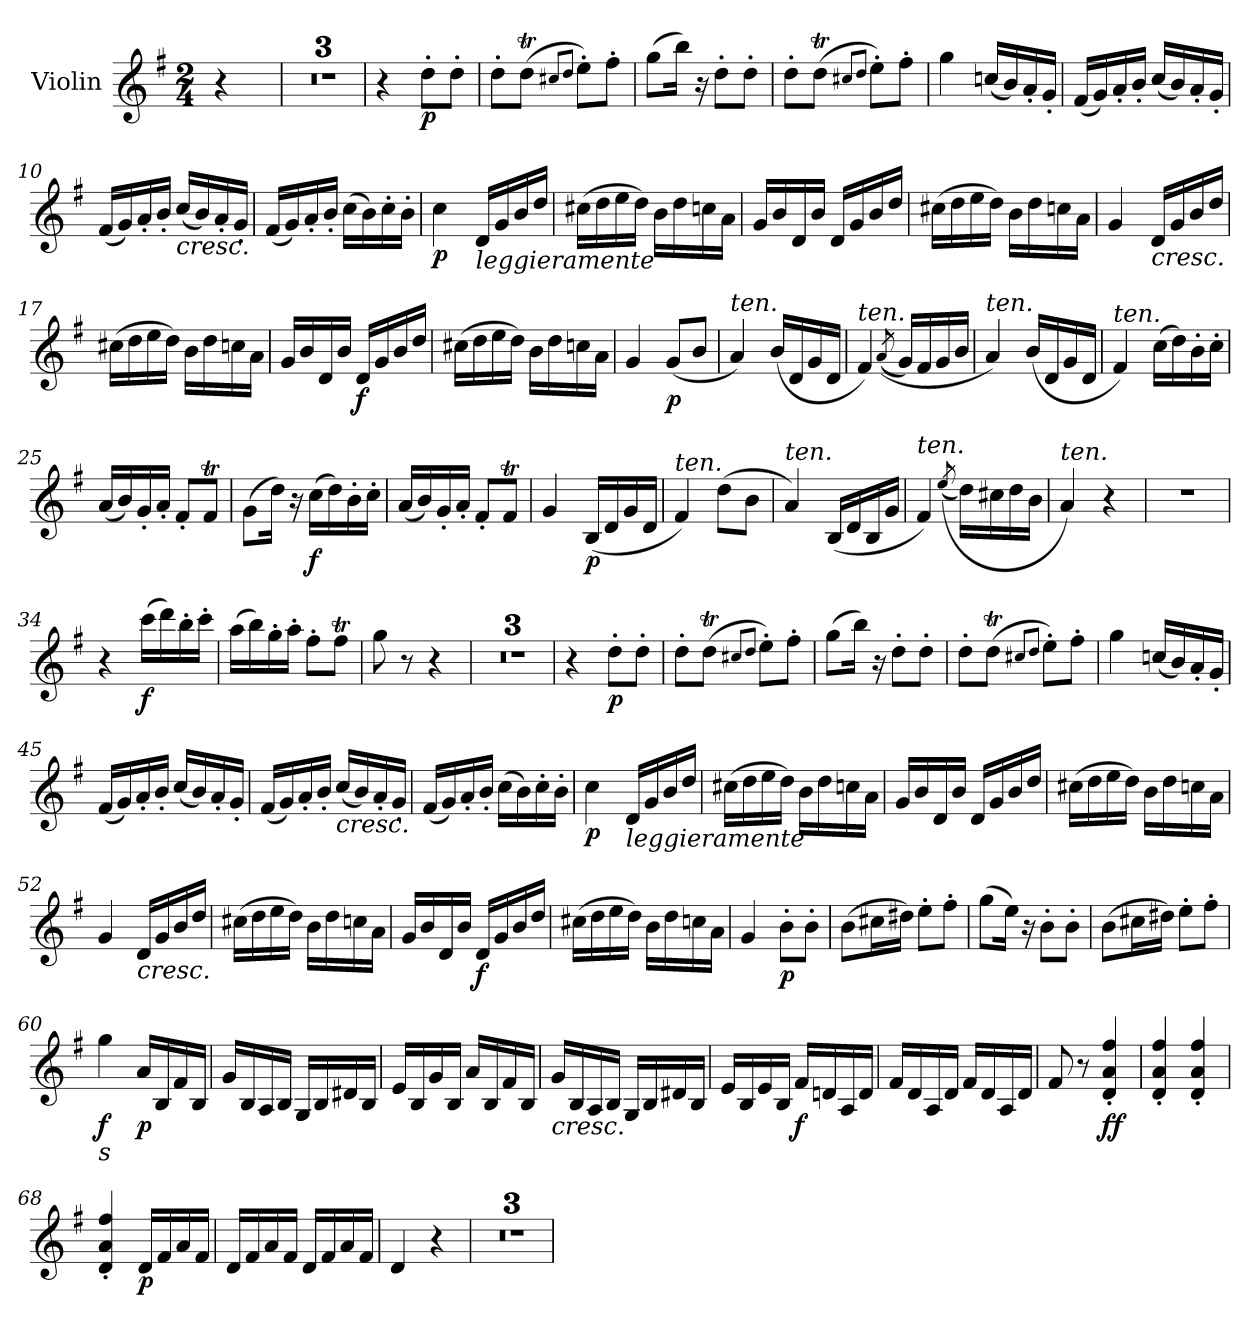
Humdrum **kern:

**kern	**dynam
*part1	*part1
*staff1	*staff1
*I"Violin	*
*I'Vln.	*
!!LO:PB:g=z
*clefG2	*
*k[f#]	*
*G:	*
*M2/4	*
*MM120	*
=	=
4r	.
=1	=1
2r	.
=2	=2
2r	.
=3	=3
2r	.
=4	=4
4r	.
8dd'i\L	p
8dd'i\J	.
=5	=5
8dd'i\L	.
(8ddTi\J	.
8qcc#Xi/L	.
8qddi/J	.
8ee'i\L)	.
8ff#'i\J	.
=6	=6
(8ggi\L	.
16bbi\Jk)	.
16r	.
8dd'i\L	.
8dd'i\J	.
=7	=7
8dd'i\L	.
(8ddTi\J	.
8qcc#Xi/L	.
8qddi/J	.
8ee'i\L)	.
8ff#'i\J	.
=8	=8
4ggi\	.
(16ccni/LL	.
16bi/)	.
16a'i/	.
16g'i/JJ	.
=9	=9
(16f#i/LL	.
16gi/)	.
16a'i/	.
16b'i/JJ	.
(16cci/LL	.
16bi/)	.
16a'i/	.
16g'i/JJ	.
!!LO:LB:g=z
=10	=10
(16f#i/LL	.
16gi/)	.
16a'i/	.
16b'i/JJ	.
!LO:TX:b:i:t=cresc.	!
(16cci/LL	.
16bi/)	.
16a'i/	.
16g'i/JJ	.
=11	=11
(16f#i/LL	.
16gi/)	.
16a'i/	.
16b'i/JJ	.
(16cci\LL	.
16bi\)	.
16cc'i\	.
16b'i\JJ	.
=12	=12
4cci\	p
!LO:TX:b:i:t=leggieramente	!
16di/LL	.
16gi/	.
16bi/	.
16ddi/JJ	.
=13	=13
(16cc#Xi\LL	.
16ddi\	.
16eei\	.
16ddi\JJ)	.
16bi\LL	.
16ddi\	.
16ccni\	.
16ai\JJ	.
=14	=14
16gi/LL	.
16bi/	.
16di/	.
16bi/JJ	.
16di/LL	.
16gi/	.
16bi/	.
16ddi/JJ	.
=15	=15
(16cc#Xi\LL	.
16ddi\	.
16eei\	.
16ddi\JJ)	.
16bi\LL	.
16ddi\	.
16ccni\	.
16ai\JJ	.
!!LO:LB:g=z
=16	=16
4gi/	.
!LO:TX:b:i:t=cresc.	!
16di/LL	.
16gi/	.
16bi/	.
16ddi/JJ	.
=17	=17
(16cc#Xi\LL	.
16ddi\	.
16eei\	.
16ddi\JJ)	.
16bi\LL	.
16ddi\	.
16ccni\	.
16ai\JJ	.
=18	=18
16gi/LL	.
16bi/	.
16di/	.
16bi/JJ	.
16di/LL	f
16gi/	.
16bi/	.
16ddi/JJ	.
=19	=19
(16cc#Xi\LL	.
16ddi\	.
16eei\	.
16ddi\JJ)	.
16bi\LL	.
16ddi\	.
16ccni\	.
16ai\JJ	.
=20	=20
4gi/	.
(8gi/L	p
8bi/J	.
=21	=21
!LO:TX:a:i:t=ten.	!
4ai/)	.
(16bi/LL	.
16di/	.
16gi/	.
16di/JJ	.
!!LO:LB:g=z
=22	=22
!LO:TX:a:i:t=ten.	!
4f#i/)	.
((8qai/	.
16gi/LL)	.
16f#i/	.
16gi/	.
16bi/JJ	.
=23	=23
!LO:TX:a:i:t=ten.	!
4ai/)	.
(16bi/LL	.
16di/	.
16gi/	.
16di/JJ	.
=24	=24
!LO:TX:a:i:t=ten.	!
4f#i/)	.
(16cci\LL	.
16ddi\)	.
16b'i\	.
16cc'i\JJ	.
=25	=25
(16ai/LL	.
16bi/)	.
16g'i/	.
16a'i/JJ	.
8f#'i/L	.
8f#ti/J	.
=26	=26
(8gi\L	.
16ddi\Jk)	.
16r	.
(16cci\LL	f
16ddi\)	.
16b'i\	.
16cc'i\JJ	.
=27	=27
(16ai/LL	.
16bi/)	.
16g'i/	.
16a'i/JJ	.
8f#'i/L	.
8f#ti/J	.
=28	=28
4gi/	.
(16Bi/LL	p
16di/	.
16gi/	.
16di/JJ	.
!!LO:LB:g=z
=29	=29
!LO:TX:a:i:t=ten.	!
4f#i/)	.
(8ddi\L	.
8bi\J	.
=30	=30
!LO:TX:a:i:t=ten.	!
4ai/)	.
(16Bi/LL	.
16di/	.
16Bi/	.
16gi/JJ	.
=31	=31
!LO:TX:a:i:t=ten.	!
4f#i/)	.
((8qeei/	.
16ddi\LL)	.
16cc#Xi\	.
16ddi\	.
16bi\JJ	.
=32	=32
!LO:TX:a:i:t=ten.	!
4ai/)	.
4r	.
=33	=33
!LO:N:vis=1	!
2r	.
=34	=34
4r	.
(16ccci\LL	f
16dddi\)	.
16bb'i\	.
16ccc'i\JJ	.
=35	=35
(16aai\LL	.
16bbi\)	.
16gg'i\	.
16aa'i\JJ	.
8ff#'i\L	.
8ff#ti\J	.
=36	=36
8ggi\	.
8r	.
4r	.
=37	=37
2r	.
=38	=38
2r	.
=39	=39
2r	.
=40	=40
4r	.
8dd'i\L	p
8dd'i\J	.
!!LO:LB:g=z
=41	=41
8dd'i\L	.
(8ddTi\J	.
8qcc#Xi/L	.
8qddi/J	.
8ee'i\L)	.
8ff#'i\J	.
=42	=42
(8ggi\L	.
16bbi\Jk)	.
16r	.
8dd'i\L	.
8dd'i\J	.
=43	=43
8dd'i\L	.
(8ddTi\J	.
8qcc#Xi/L	.
8qddi/J	.
8ee'i\L)	.
8ff#'i\J	.
=44	=44
4ggi\	.
(16ccni/LL	.
16bi/)	.
16a'i/	.
16g'i/JJ	.
=45	=45
(16f#i/LL	.
16gi/)	.
16a'i/	.
16b'i/JJ	.
(16cci/LL	.
16bi/)	.
16a'i/	.
16g'i/JJ	.
=46	=46
(16f#i/LL	.
16gi/)	.
16a'i/	.
16b'i/JJ	.
!LO:TX:b:i:t=cresc.	!
(16cci/LL	.
16bi/)	.
16a'i/	.
16g'i/JJ	.
=47	=47
(16f#i/LL	.
16gi/)	.
16a'i/	.
16b'i/JJ	.
(16cci\LL	.
16bi\)	.
16cc'i\	.
16b'i\JJ	.
!!LO:LB:g=z
=48	=48
4cci\	p
!LO:TX:b:i:t=leggieramente	!
16di/LL	.
16gi/	.
16bi/	.
16ddi/JJ	.
=49	=49
(16cc#Xi\LL	.
16ddi\	.
16eei\	.
16ddi\JJ)	.
16bi\LL	.
16ddi\	.
16ccni\	.
16ai\JJ	.
=50	=50
16gi/LL	.
16bi/	.
16di/	.
16bi/JJ	.
16di/LL	.
16gi/	.
16bi/	.
16ddi/JJ	.
=51	=51
(16cc#Xi\LL	.
16ddi\	.
16eei\	.
16ddi\JJ)	.
16bi\LL	.
16ddi\	.
16ccni\	.
16ai\JJ	.
=52	=52
4gi/	.
!LO:TX:b:i:t=cresc.	!
16di/LL	.
16gi/	.
16bi/	.
16ddi/JJ	.
=53	=53
(16cc#Xi\LL	.
16ddi\	.
16eei\	.
16ddi\JJ)	.
16bi\LL	.
16ddi\	.
16ccni\	.
16ai\JJ	.
!!LO:LB:g=z
=54	=54
16gi/LL	.
16bi/	.
16di/	.
16bi/JJ	.
16di/LL	f
16gi/	.
16bi/	.
16ddi/JJ	.
=55	=55
(16cc#Xi\LL	.
16ddi\	.
16eei\	.
16ddi\JJ)	.
16bi\LL	.
16ddi\	.
16ccni\	.
16ai\JJ	.
=56	=56
4gi/	.
8b'i\L	p
8b'i\J	.
=57	=57
(8bi\L	.
16cc#Xi\L	.
16dd#Xi\JJ)	.
8ee'i\L	.
8ff#'i\J	.
=58	=58
(8ggi\L	.
16eei\Jk)	.
16r	.
8b'i\L	.
8b'i\J	.
=59	=59
(8bi\L	.
16cc#Xi\L	.
16dd#Xi\JJ)	.
8ee'i\L	.
8ff#'i\J	.
=60	=60
!LO:TX:b:i:t=s	!
4ggi\	f
16ai/LL	p
16Bi/	.
16f#i/	.
16Bi/JJ	.
!!LO:LB:g=z
=61	=61
16gi/LL	.
16Bi/	.
16Ai/	.
16Bi/JJ	.
16Gi/LL	.
16Bi/	.
16d#Xi/	.
16Bi/JJ	.
=62	=62
16ei/LL	.
16Bi/	.
16gi/	.
16Bi/JJ	.
16ai/LL	.
16Bi/	.
16f#i/	.
16Bi/JJ	.
=63	=63
!LO:TX:b:i:t=cresc.	!
16gi/LL	.
16Bi/	.
16Ai/	.
16Bi/JJ	.
16Gi/LL	.
16Bi/	.
16d#Xi/	.
16Bi/JJ	.
=64	=64
16ei/LL	.
16Bi/	.
16ei/	.
16Bi/JJ	.
16f#i/LL	f
16dni/	.
16Ai/	.
16di/JJ	.
!!LO:LB:g=z
=65	=65
16f#i/LL	.
16di/	.
16Ai/	.
16di/JJ	.
16f#i/LL	.
16di/	.
16Ai/	.
16di/JJ	.
=66	=66
8f#i/	.
8r	.
4di/' 4ai' 4ff#i'	ff
=67	=67
4di/' 4ai' 4ff#i'	.
4di/' 4ai' 4ff#i'	.
=68	=68
4di/' 4ai' 4ff#i'	.
16di/LL	p
16f#i/	.
16ai/	.
16f#i/JJ	.
=69	=69
16di/LL	.
16f#i/	.
16ai/	.
16f#i/JJ	.
16di/LL	.
16f#i/	.
16ai/	.
16f#i/JJ	.
=70	=70
4di/	.
4r	.
=71	=71
2r	.
=72	=72
2r	.
=73	=73
2r	.
=	=
*-	*-
